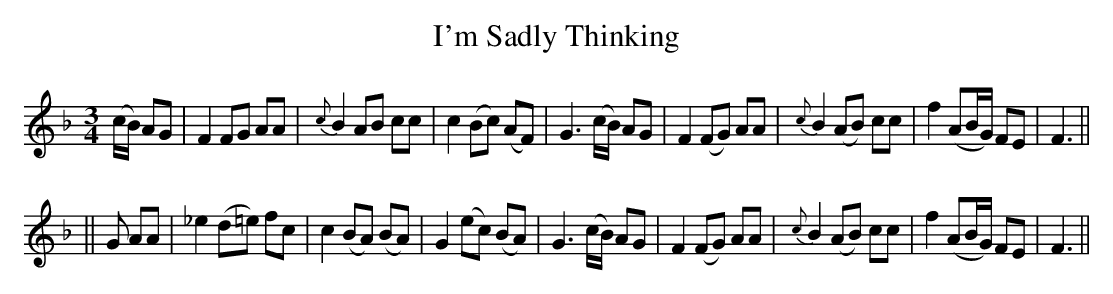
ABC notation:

X:1
T:I'm Sadly Thinking
M:3/4
L:1/8
K:F
(c/B/) AG \
| F2 FG AA | {c}B2 AB cc | c2 (Bc) (AF) | G3 (c/B/) AG \
| F2 (FG) AA | {c}B2 (AB) cc | f2 (AB/G/) FE | F3 ||
|| G AA \
| _e2 (d=e) fc | c2 (BA) (BA) | G2 (ec) (BA) | G3 (c/B/) AG \
| F2 (FG) AA | {c}B2 (AB) cc | f2 (AB/G/) FE | F3 ||
